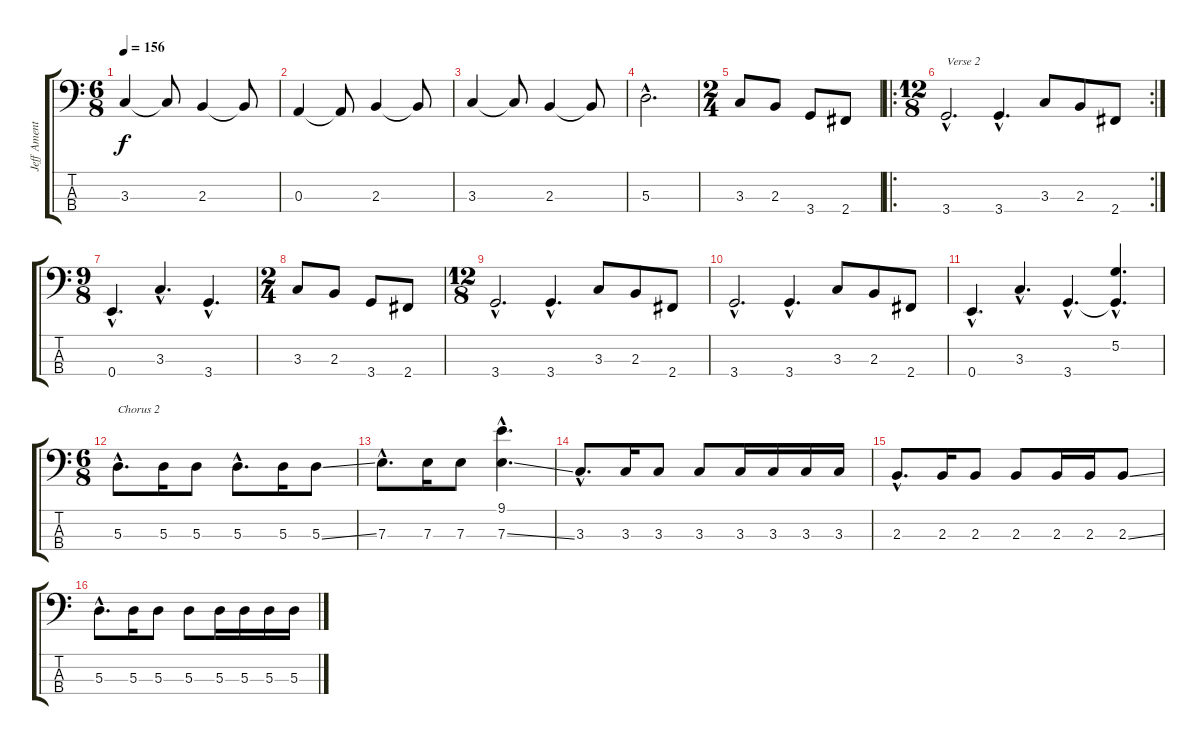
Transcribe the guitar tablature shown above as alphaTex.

\track ("Jeff Ament" "Jeff Ament") {instrument electricbassfinger}
\staff {score tabs}
\tuning (G2 D2 A1 E1) {hide}
\ts (6 8)
\tempo 156
\clef f4
\ks c
3.3.4{dy f} 3.3{t}.8 2.3.4 2.3{t}.8 |
0.3.4 0.3{t}.8 2.3.4 2.3{t}.8 |
3.3.4 3.3{t}.8 2.3.4 2.3{t}.8 |
5.3{hac}.2{d} |
\ts (2 4)
3.3.8 2.3.8 3.4.8 2.4.8 |
\ro
\rc 2
\ts (12 8)
3.4{hac}.2{d txt "Verse 2"} 3.4{hac}.4{d} 3.3.8 2.3.8 2.4.8 |
\ts (9 8)
0.4{hac}.4{d} 3.3{hac}.4{d} 3.4{hac}.4{d} |
\ts (2 4)
3.3.8 2.3.8 3.4.8 2.4.8 |
\ts (12 8)
3.4{hac}.2{d} 3.4{hac}.4{d} 3.3.8 2.3.8 2.4.8 |
3.4{hac}.2{d} 3.4{hac}.4{d} 3.3.8 2.3.8 2.4.8 |
0.4{hac}.4{d} 3.3{hac}.4{d} 3.4{hac}.4{d} (5.2{hac} 3.4{hac t}).4{d} |
\ts (6 8)
5.3{hac}.8{d txt "Chorus 2"} 5.3.16 5.3.8 5.3{hac}.8{d} 5.3.16 5.3{ss}.8 |
7.3{hac}.8{d} 7.3.16 7.3.8 (9.1{hac} 7.3{ss hac}).4{d} |
3.3{hac}.8{d} 3.3.16 3.3.8 3.3.8 3.3.16 3.3.16 3.3.16 3.3.16 |
2.3{hac}.8{d} 2.3.16 2.3.8 2.3.8 2.3.16 2.3.16 2.3{ss}.8 |
5.3{hac}.8{d} 5.3.16 5.3.8 5.3.8 5.3.16 5.3.16 5.3.16 5.3.16
